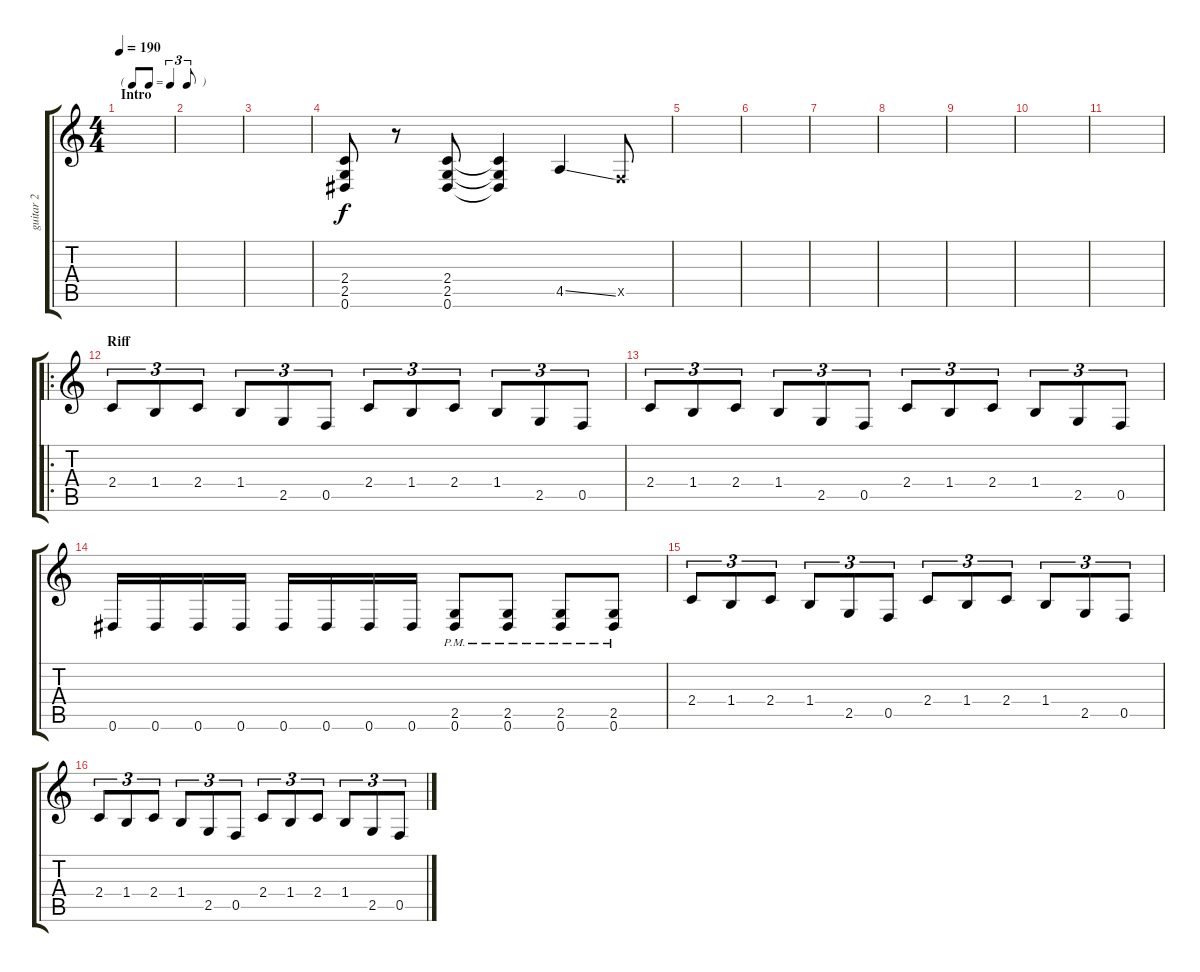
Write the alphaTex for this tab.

\track ("guitar 2" "guitar 2") {instrument distortionguitar}
\staff {score tabs}
\tuning (Db4 Ab3 E3 Bb2 F2 Eb2) {hide}
\ts (4 4)
\tf triplet8th
\section ("" "Intro")
\tempo 190
\clef g2
\ks c
|
|
|
(2.4 2.5 0.6).8 r.8 (2.4 2.5 0.6).8 (2.4{t} 2.5{t} 0.6{t}).4 4.5{ss}.4 0.5{x}.8 |
|
|
|
|
|
|
|
\ro
\section ("" "Riff")
2.4.8{tu (3 2)} 1.4.8{tu (3 2)} 2.4.8{tu (3 2)} 1.4.8{tu (3 2)} 2.5.8{tu (3 2)} 0.5.8{tu (3 2)} 2.4.8{tu (3 2)} 1.4.8{tu (3 2)} 2.4.8{tu (3 2)} 1.4.8{tu (3 2)} 2.5.8{tu (3 2)} 0.5.8{tu (3 2)} |
2.4.8{tu (3 2)} 1.4.8{tu (3 2)} 2.4.8{tu (3 2)} 1.4.8{tu (3 2)} 2.5.8{tu (3 2)} 0.5.8{tu (3 2)} 2.4.8{tu (3 2)} 1.4.8{tu (3 2)} 2.4.8{tu (3 2)} 1.4.8{tu (3 2)} 2.5.8{tu (3 2)} 0.5.8{tu (3 2)} |
0.6.16 0.6.16 0.6.16 0.6.16 0.6.16 0.6.16 0.6.16 0.6.16 (2.5{pm} 0.6{pm}).8 (2.5{pm} 0.6{pm}).8 (2.5{pm} 0.6{pm}).8 (2.5{pm} 0.6{pm}).8 |
2.4.8{tu (3 2)} 1.4.8{tu (3 2)} 2.4.8{tu (3 2)} 1.4.8{tu (3 2)} 2.5.8{tu (3 2)} 0.5.8{tu (3 2)} 2.4.8{tu (3 2)} 1.4.8{tu (3 2)} 2.4.8{tu (3 2)} 1.4.8{tu (3 2)} 2.5.8{tu (3 2)} 0.5.8{tu (3 2)} |
2.4.8{tu (3 2)} 1.4.8{tu (3 2)} 2.4.8{tu (3 2)} 1.4.8{tu (3 2)} 2.5.8{tu (3 2)} 0.5.8{tu (3 2)} 2.4.8{tu (3 2)} 1.4.8{tu (3 2)} 2.4.8{tu (3 2)} 1.4.8{tu (3 2)} 2.5.8{tu (3 2)} 0.5.8{tu (3 2)}
